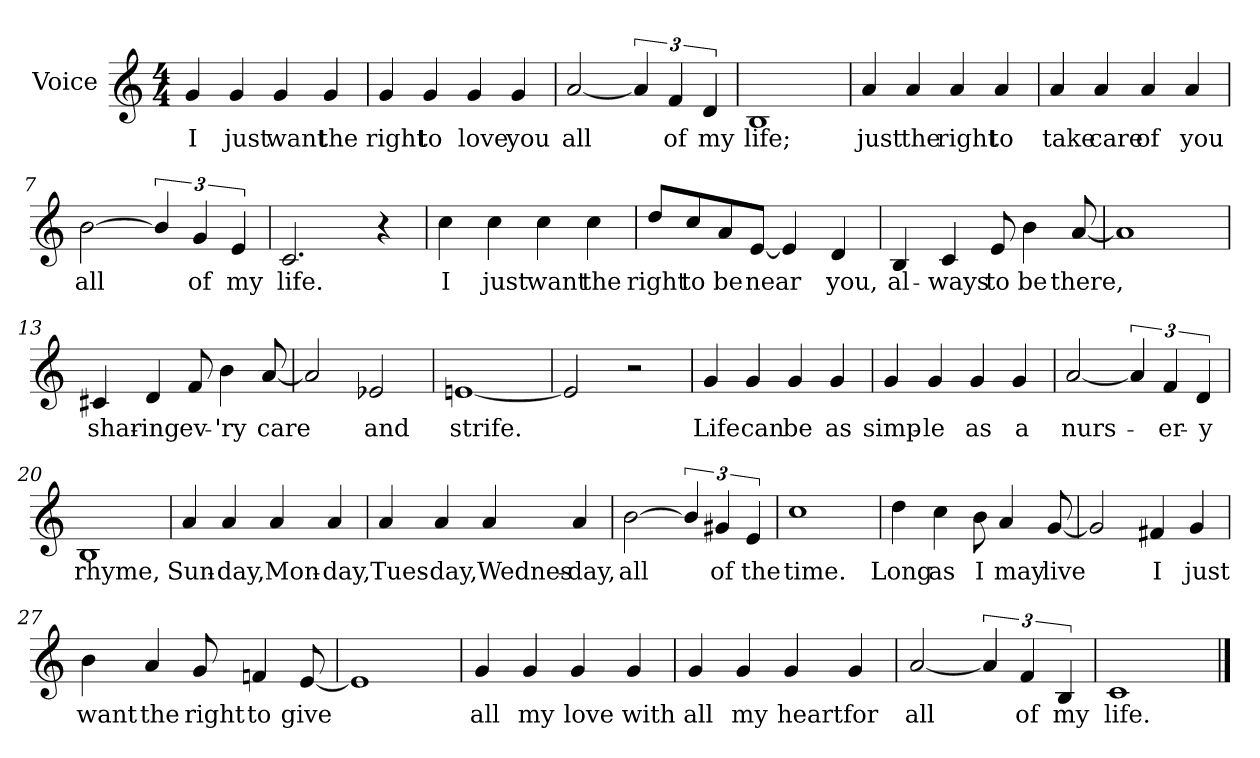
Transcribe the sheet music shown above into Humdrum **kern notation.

**kern	**text
*part1	*part1
*staff1	*staff1
*I"Voice	*
*clefG2	*
*k[]	*
*C:	*
*M4/4	*
=1	=1
4g/	I
4g/	just
4g/	want
4g/	the
=2	=2
4g/	right
4g/	to
4g/	love
4g/	you
=3	=3
[2a/	all
6a/]	.
6f/	of
6d/	my
=4	=4
1B	life;
=5	=5
4a/	just
4a/	the
4a/	right
4a/	to
!!LO:LB:g=z
=6	=6
4a/	take
4a/	care
4a/	of
4a/	you
=7	=7
[2b\	all
6b/]	.
6g/	of
6e/	my
=8	=8
2.c/	life.
4r	.
=9	=9
4cc\	I
4cc\	just
4cc\	want
4cc\	the
!!LO:LB:g=z
=10	=10
8dd/L	right
8cc/	to
8a/	be
[8e/J	near
4e/]	.
4d/	you,
=11	=11
4B/	al-
4c/	-ways
8e/	to
4b\	be
[8a/	there,
=12	=12
1a]	.
=13	=13
4c#X/	shar-
4d/	-ing
8f/	ev-
4b\	-'ry
[8a/	care
=14	=14
2a/]	.
2e-X/	and
!!LO:LB:g=z
=15	=15
[1en	strife.
=16	=16
2e/]	.
2r	.
=17	=17
4g/	Life
4g/	can
4g/	be
4g/	as
=18	=18
4g/	simp-
4g/	-le
4g/	as
4g/	a
=19	=19
[2a/	-nurs-
6a/]	.
6f/	-er-
6d/	-y
=20	=20
1B	rhyme,
!!LO:LB:g=z
=21	=21
4a/	Sun-
4a/	-day,
4a/	Mon-
4a/	-day,
=22	=22
4a/	Tues-
4a/	day,
4a/	Wednes-
4a/	day,
=23	=23
[2b\	all
6b/]	.
6g#X/	of
6e/	the
=24	=24
1cc	time.
!!LO:LB:g=z
=25	=25
4dd\	Long
4cc\	as
8b\	I
4a/	may
[8g/	live
=26	=26
2g/]	.
4f#X/	I
4g/	just
=27	=27
4b\	want
4a/	the
8g/	right
4fn/	to
[8e/	give
=28	=28
1e]	.
!!LO:LB:g=z
=29	=29
4g/	all
4g/	my
4g/	love
4g/	with
=30	=30
4g/	all
4g/	my
4g/	heart
4g/	for
=31	=31
[2a/	all
6a/]	.
6f/	of
6B/	my
=32	=32
1c	life.
==	==
*-	*-
